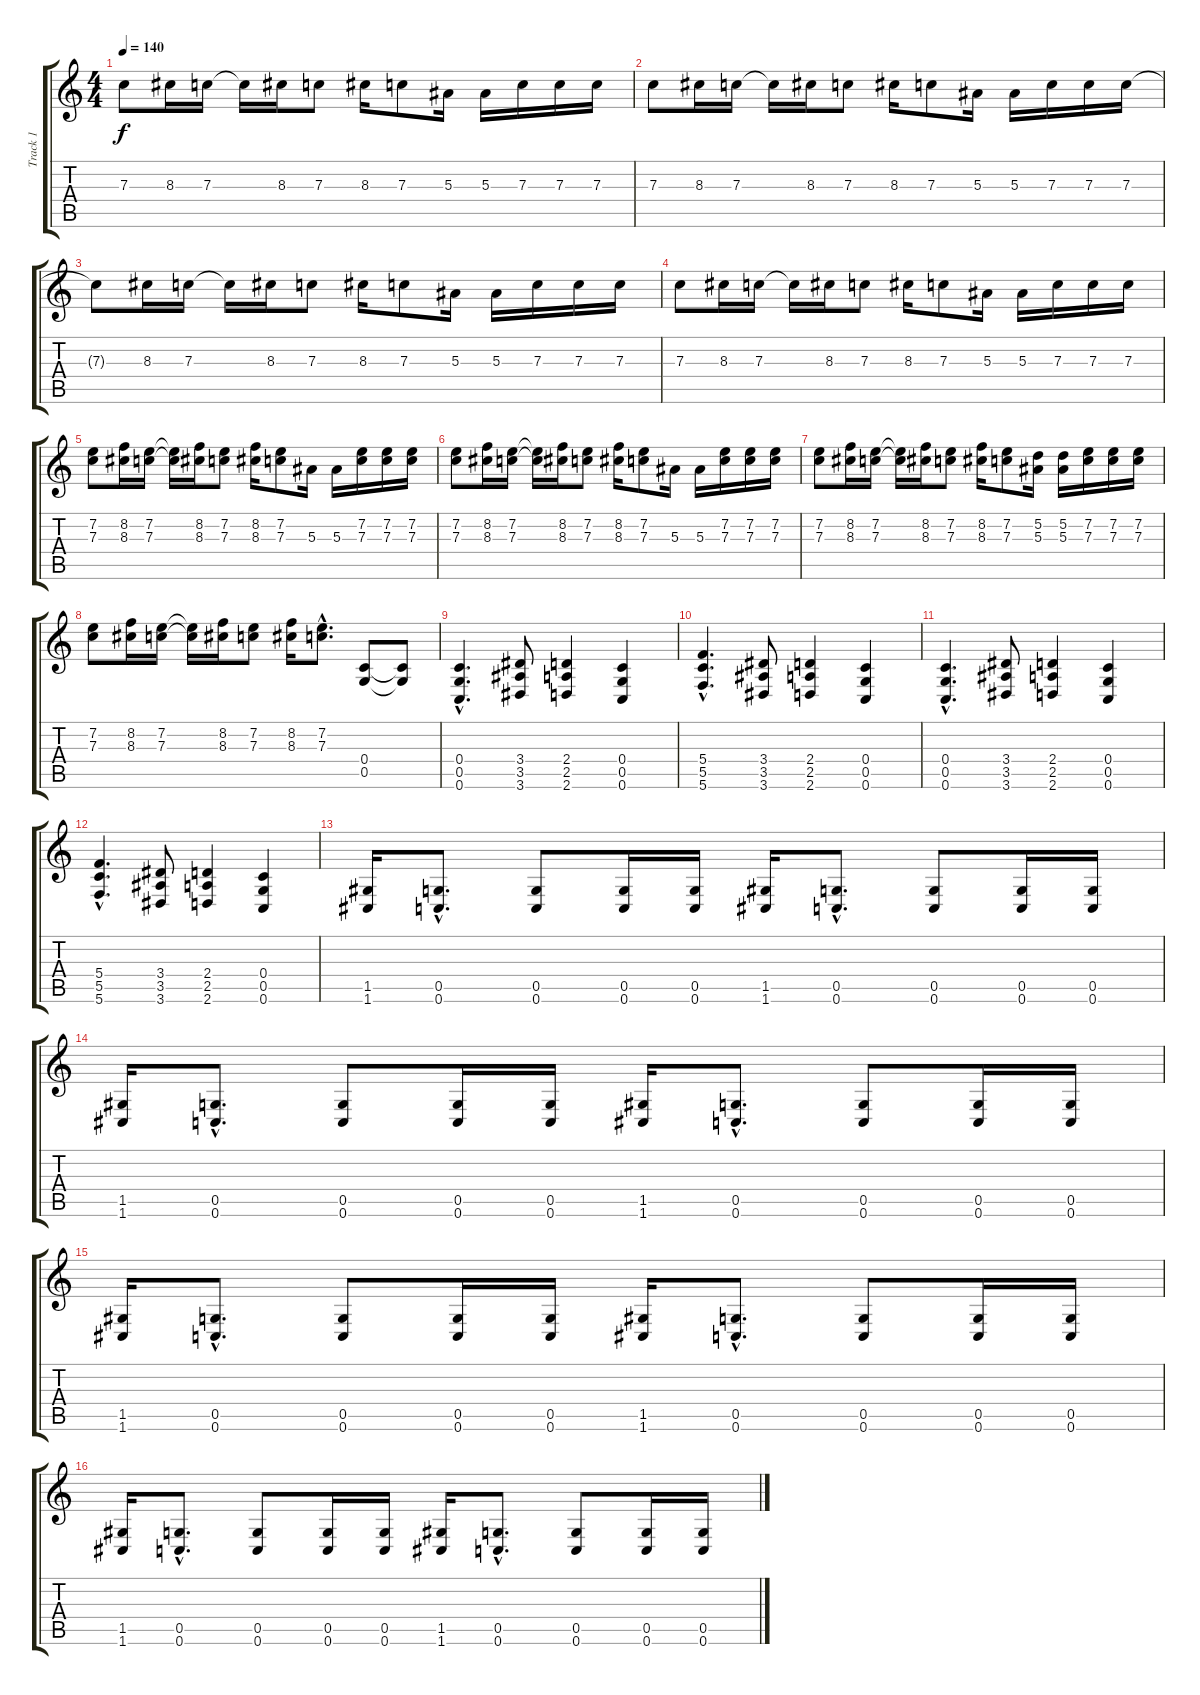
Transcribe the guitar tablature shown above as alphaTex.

\track ("Track 1" "Track 1") {instrument distortionguitar}
\staff {score tabs}
\tuning (D4 A3 F3 C3 G2 C2) {hide}
\ts (4 4)
\tempo 140
\clef g2
\ks c
7.3.8{dy f} 8.3.16 7.3.16 7.3{t}.16 8.3.16 7.3.8 8.3.16 7.3.8 5.3.16 5.3.16 7.3.16 7.3.16 7.3.16 |
7.3.8 8.3.16 7.3.16 7.3{t}.16 8.3.16 7.3.8 8.3.16 7.3.8 5.3.16 5.3.16 7.3.16 7.3.16 7.3.16 |
7.3{t}.8 8.3.16 7.3.16 7.3{t}.16 8.3.16 7.3.8 8.3.16 7.3.8 5.3.16 5.3.16 7.3.16 7.3.16 7.3.16 |
7.3.8 8.3.16 7.3.16 7.3{t}.16 8.3.16 7.3.8 8.3.16 7.3.8 5.3.16 5.3.16 7.3.16 7.3.16 7.3.16 |
(7.2 7.3).8 (8.2 8.3).16 (7.2 7.3).16 (7.2{t} 7.3{t}).16 (8.2 8.3).16 (7.2 7.3).8 (8.2 8.3).16 (7.2 7.3).8 5.3.16 5.3.16 (7.2 7.3).16 (7.2 7.3).16 (7.2 7.3).16 |
(7.2 7.3).8 (8.2 8.3).16 (7.2 7.3).16 (7.2{t} 7.3{t}).16 (8.2 8.3).16 (7.2 7.3).8 (8.2 8.3).16 (7.2 7.3).8 5.3.16 5.3.16 (7.2 7.3).16 (7.2 7.3).16 (7.2 7.3).16 |
(7.2 7.3).8 (8.2 8.3).16 (7.2 7.3).16 (7.2{t} 7.3{t}).16 (8.2 8.3).16 (7.2 7.3).8 (8.2 8.3).16 (7.2 7.3).8 (5.2 5.3).16 (5.2 5.3).16 (7.2 7.3).16 (7.2 7.3).16 (7.2 7.3).16 |
(7.2 7.3).8 (8.2 8.3).16 (7.2 7.3).16 (7.2{t} 7.3{t}).16 (8.2 8.3).16 (7.2 7.3).8 (8.2 8.3).16 (7.2{hac} 7.3{hac}).8{d} (0.4 0.5).8 (0.4{t} 0.5{t}).8 |
(0.4{hac} 0.5{hac} 0.6{hac}).4{d} (3.4 3.5 3.6).8 (2.4 2.5 2.6).4 (0.4 0.5 0.6).4 |
(5.4{hac} 5.5{hac} 5.6{hac}).4{d} (3.4 3.5 3.6).8 (2.4 2.5 2.6).4 (0.4 0.5 0.6).4 |
(0.4{hac} 0.5{hac} 0.6{hac}).4{d} (3.4 3.5 3.6).8 (2.4 2.5 2.6).4 (0.4 0.5 0.6).4 |
(5.4{hac} 5.5{hac} 5.6{hac}).4{d} (3.4 3.5 3.6).8 (2.4 2.5 2.6).4 (0.4 0.5 0.6).4 |
(1.5 1.6).16 (0.5{hac} 0.6{hac}).8{d} (0.5 0.6).8 (0.5 0.6).16 (0.5 0.6).16 (1.5 1.6).16 (0.5{hac} 0.6{hac}).8{d} (0.5 0.6).8 (0.5 0.6).16 (0.5 0.6).16 |
(1.5 1.6).16 (0.5{hac} 0.6{hac}).8{d} (0.5 0.6).8 (0.5 0.6).16 (0.5 0.6).16 (1.5 1.6).16 (0.5{hac} 0.6{hac}).8{d} (0.5 0.6).8 (0.5 0.6).16 (0.5 0.6).16 |
(1.5 1.6).16 (0.5{hac} 0.6{hac}).8{d} (0.5 0.6).8 (0.5 0.6).16 (0.5 0.6).16 (1.5 1.6).16 (0.5{hac} 0.6{hac}).8{d} (0.5 0.6).8 (0.5 0.6).16 (0.5 0.6).16 |
(1.5 1.6).16 (0.5{hac} 0.6{hac}).8{d} (0.5 0.6).8 (0.5 0.6).16 (0.5 0.6).16 (1.5 1.6).16 (0.5{hac} 0.6{hac}).8{d} (0.5 0.6).8 (0.5 0.6).16 (0.5 0.6).16
